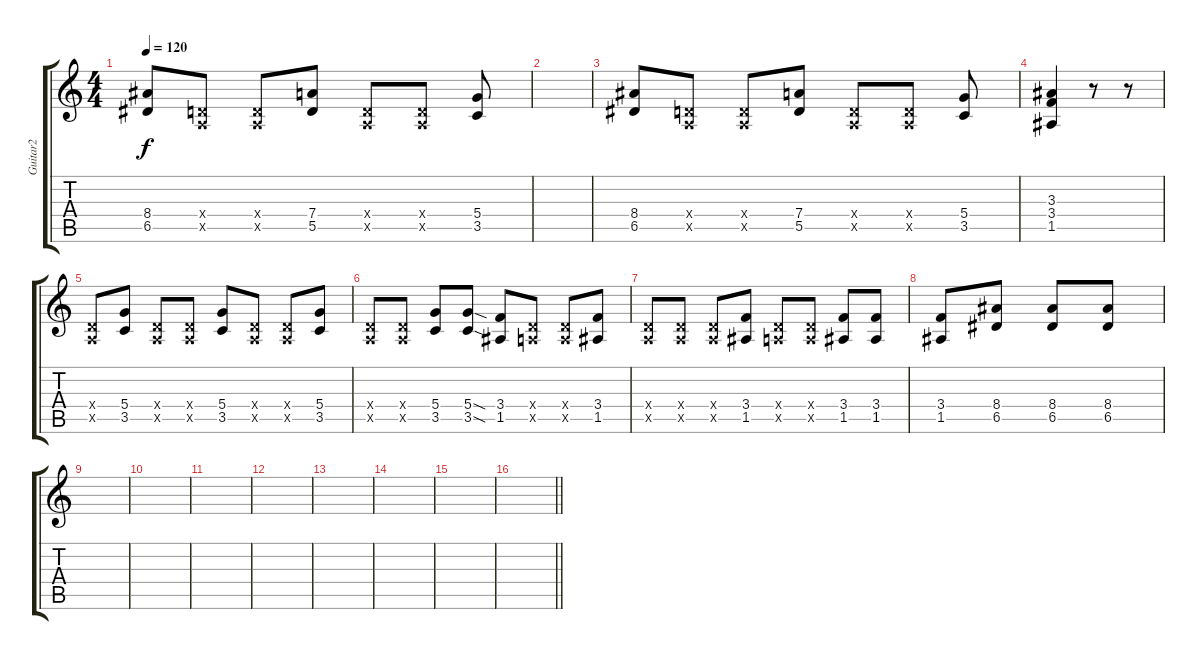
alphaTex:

\track ("Guitar2" "Guitar2") {instrument distortionguitar}
\staff {score tabs}
\tuning (E4 B3 G3 D3 A2 E2) {hide}
\ts (4 4)
\tempo 120
\clef g2
\ks c
(8.4 6.5).8{dy f} (0.4{x} 0.5{x}).8 (0.4{x} 0.5{x}).8 (7.4 5.5).8 (0.4{x} 0.5{x}).8 (0.4{x} 0.5{x}).8 (5.4 3.5).8 |
|
(8.4 6.5).8 (0.4{x} 0.5{x}).8 (0.4{x} 0.5{x}).8 (7.4 5.5).8 (0.4{x} 0.5{x}).8 (0.4{x} 0.5{x}).8 (5.4 3.5).8 |
(3.3 3.4 1.5).4 r.8 r.8 |
(0.4{x} 0.5{x}).8 (5.4 3.5).8 (0.4{x} 0.5{x}).8 (0.4{x} 0.5{x}).8 (5.4 3.5).8 (0.4{x} 0.5{x}).8 (0.4{x} 0.5{x}).8 (5.4 3.5).8 |
(0.4{x} 0.5{x}).8 (0.4{x} 0.5{x}).8 (5.4 3.5).8 (5.4{sod} 3.5{sod}).8 (3.4 1.5).8 (0.4{x} 0.5{x}).8 (0.4{x} 0.5{x}).8 (3.4 1.5).8 |
(0.4{x} 0.5{x}).8 (0.4{x} 0.5{x}).8 (0.4{x} 0.5{x}).8 (3.4 1.5).8 (0.4{x} 0.5{x}).8 (0.4{x} 0.5{x}).8 (3.4 1.5).8 (3.4 1.5).8 |
(3.4 1.5).8 (8.4 6.5).8 (8.4 6.5).8 (8.4 6.5).8 |
|
|
|
|
|
|
|
\barLineRight lightlight
